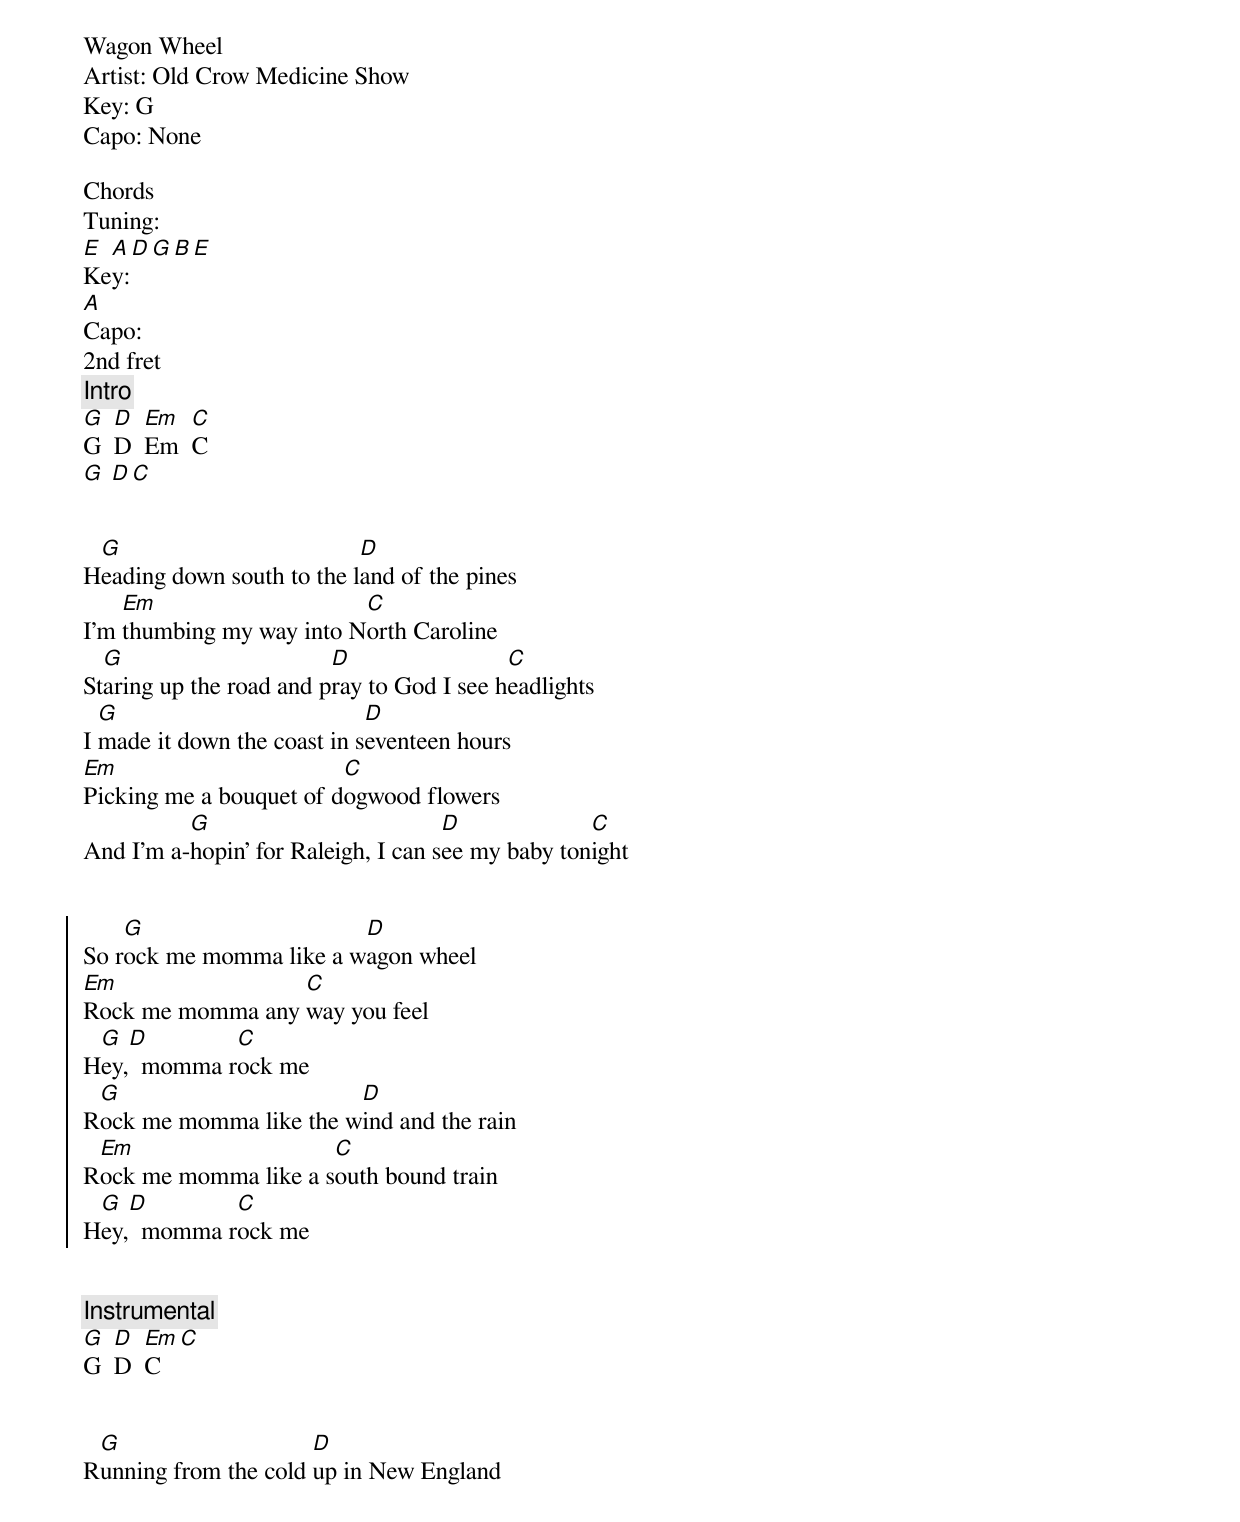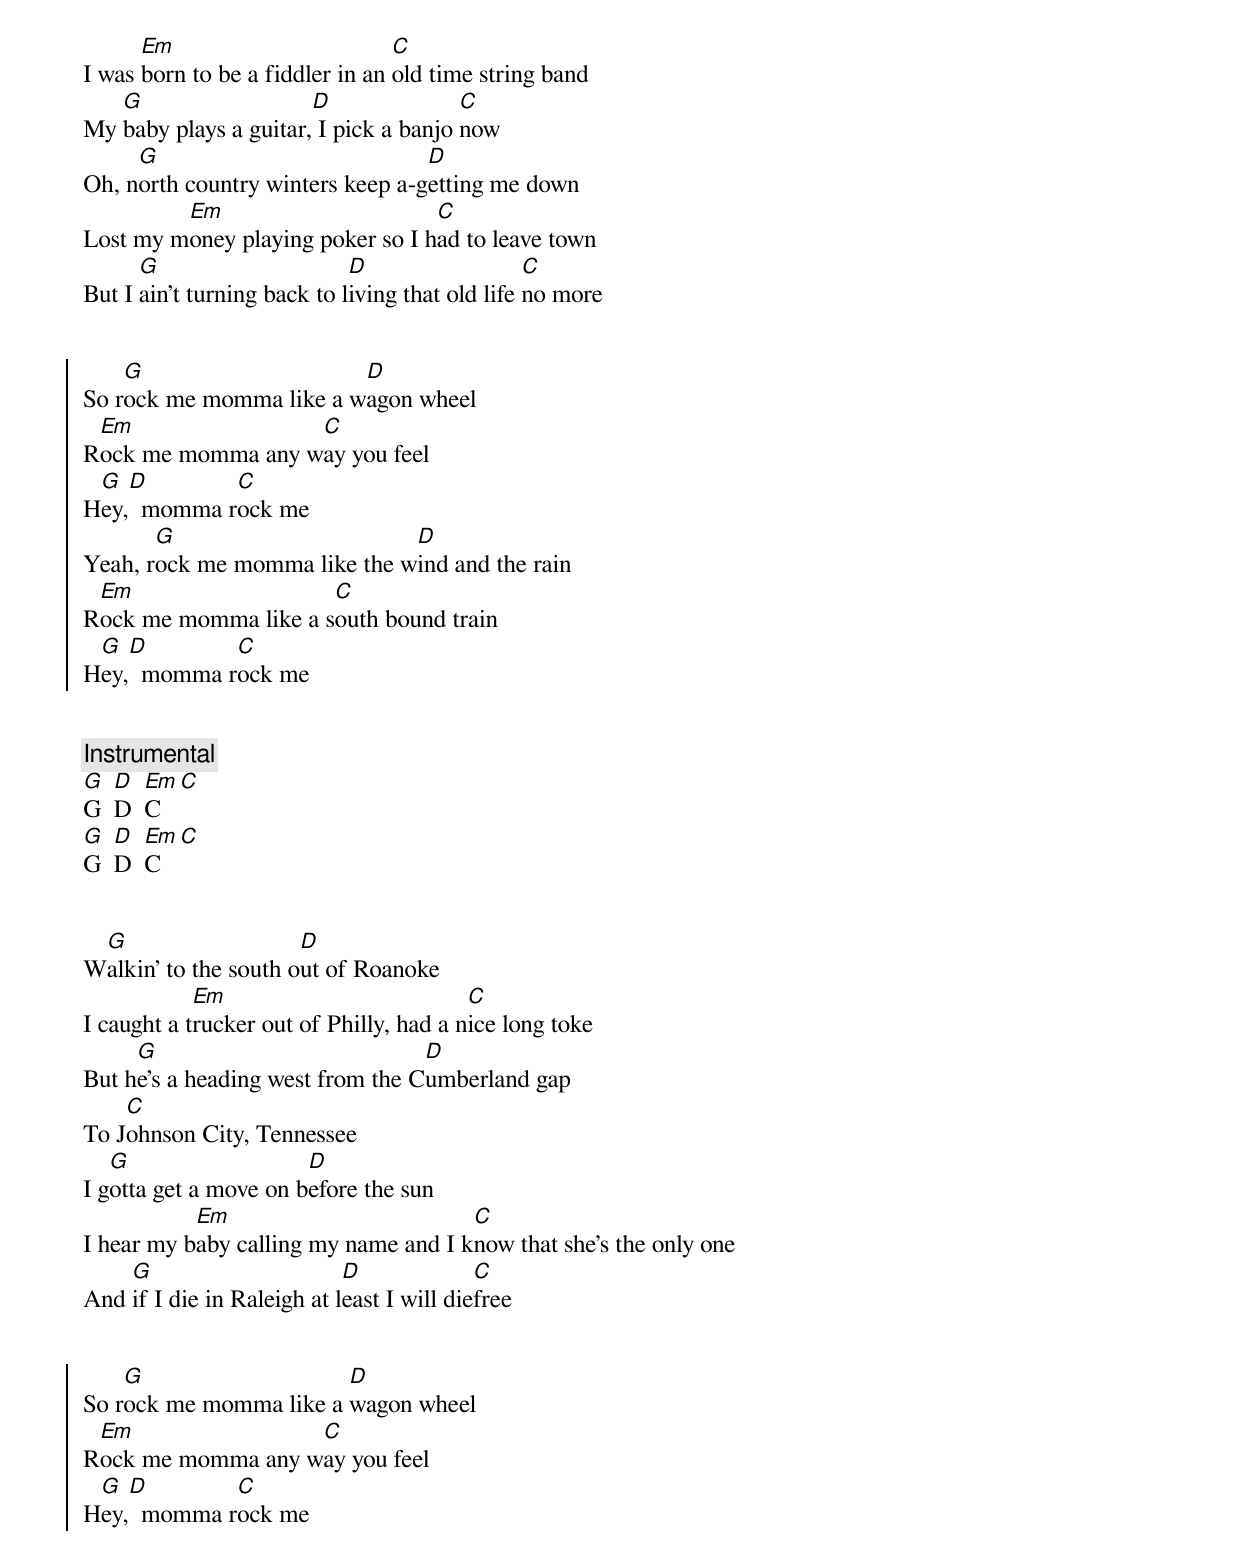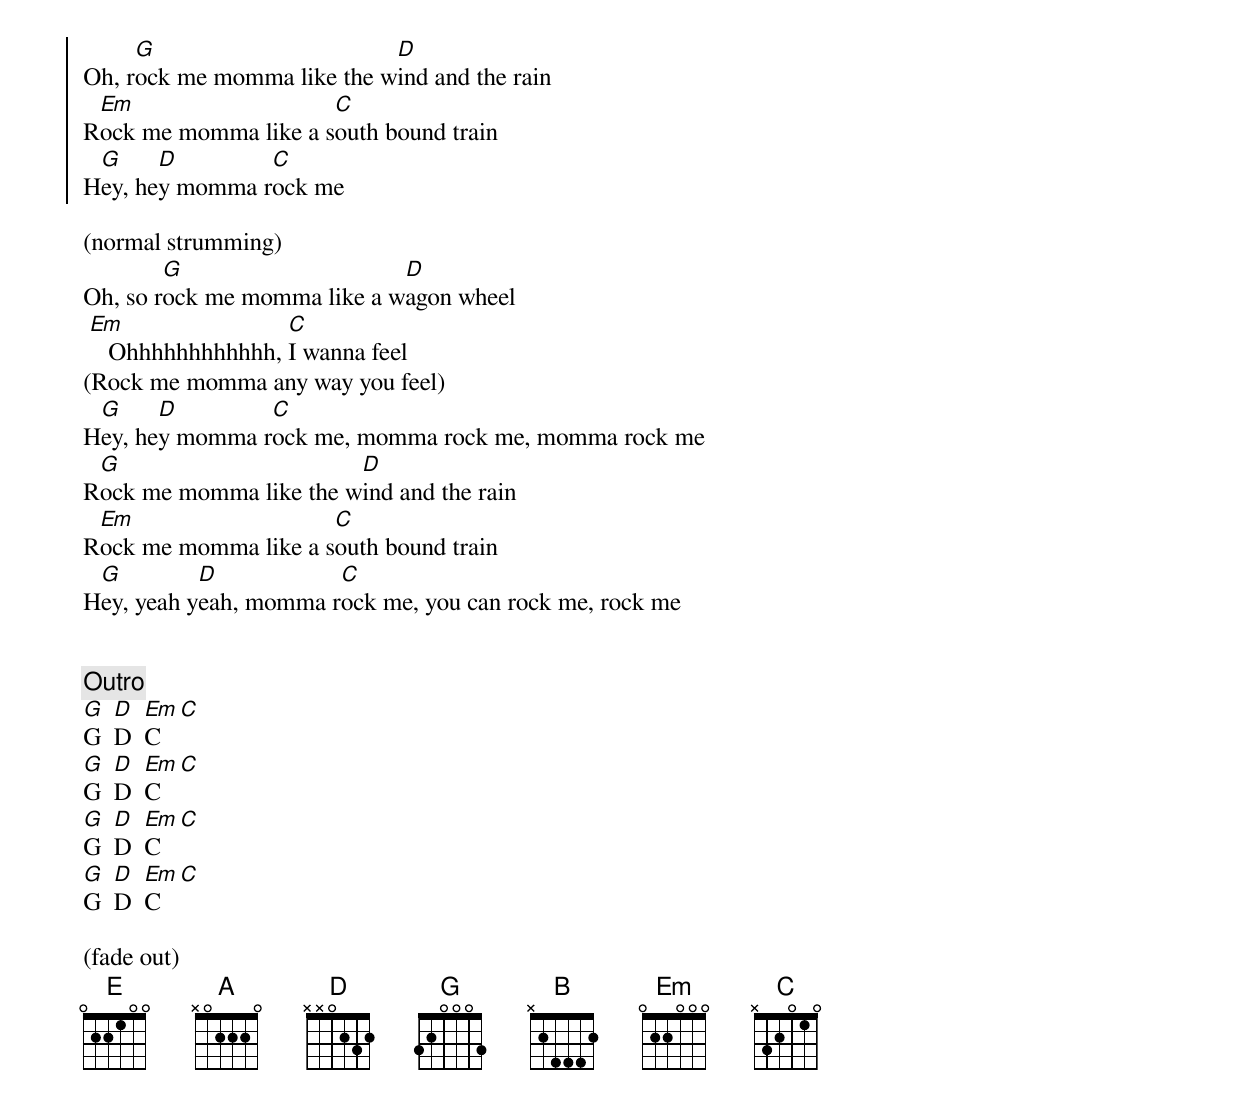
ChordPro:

Wagon Wheel
Artist: Old Crow Medicine Show
Key: G
Capo: None

Chords
Tuning:
[E]Ke[A]y:[D][G][B][E]
[A]Capo:
2nd fret
{comment: Intro}
[G]G  [D]D  [Em]Em  [C]C
[G] [D][C]


{start_of_verse}
H[G]eading down south to the l[D]and of the pines
I'm [Em]thumbing my way into N[C]orth Caroline
St[G]aring up the road and p[D]ray to God I see h[C]eadlights
I [G]made it down the coast in s[D]eventeen hours
[Em]Picking me a bouquet of d[C]ogwood flowers
And I'm a-[G]hopin' for Raleigh, I can s[D]ee my baby ton[C]ight
{end_of_verse}


{start_of_chorus}
So r[G]ock me momma like a w[D]agon wheel
[Em]Rock me momma any [C]way you feel
H[G]ey,[D]  momma r[C]ock me
R[G]ock me momma like the w[D]ind and the rain
R[Em]ock me momma like a s[C]outh bound train
H[G]ey,[D]  momma r[C]ock me
{end_of_chorus}


{comment: Instrumental}
[G]G  [D]D  [Em]C[C]


{start_of_verse}
R[G]unning from the cold [D]up in New England
I was [Em]born to be a fiddler in an [C]old time string band
My [G]baby plays a guitar,[D] I pick a banjo [C]now
Oh, n[G]orth country winters keep a-g[D]etting me down
Lost my m[Em]oney playing poker so I h[C]ad to leave town
But I [G]ain't turning back to l[D]iving that old life [C]no more
{end_of_verse}


{start_of_chorus}
So r[G]ock me momma like a w[D]agon wheel
R[Em]ock me momma any w[C]ay you feel
H[G]ey,[D]  momma r[C]ock me
Yeah, r[G]ock me momma like the w[D]ind and the rain
R[Em]ock me momma like a s[C]outh bound train
H[G]ey,[D]  momma r[C]ock me
{end_of_chorus}


{comment: Instrumental}
[G]G  [D]D  [Em]C[C]
[G]G  [D]D  [Em]C[C]


{start_of_verse}
W[G]alkin' to the south o[D]ut of Roanoke
I caught a t[Em]rucker out of Philly, had a n[C]ice long toke
But h[G]e's a heading west from the C[D]umberland gap
To J[C]ohnson City, Tennessee
I g[G]otta get a move on b[D]efore the sun
I hear my b[Em]aby calling my name and I k[C]now that she's the only one
And [G]if I die in Raleigh at l[D]east I will die[C]free
{end_of_verse}


{start_of_chorus}
So r[G]ock me momma like a [D]wagon wheel
R[Em]ock me momma any w[C]ay you feel
H[G]ey,[D]  momma r[C]ock me
Oh, r[G]ock me momma like the w[D]ind and the rain
R[Em]ock me momma like a s[C]outh bound train
H[G]ey, he[D]y momma r[C]ock me
{end_of_chorus}

(normal strumming)
Oh, so r[G]ock me momma like a w[D]agon wheel
 [Em]   Ohhhhhhhhhhhh, [C]I wanna feel
(Rock me momma any way you feel)
H[G]ey, he[D]y momma r[C]ock me, momma rock me, momma rock me
R[G]ock me momma like the w[D]ind and the rain
R[Em]ock me momma like a s[C]outh bound train
H[G]ey, yeah y[D]eah, momma r[C]ock me, you can rock me, rock me


{comment: Outro}
[G]G  [D]D  [Em]C[C]
[G]G  [D]D  [Em]C[C]
[G]G  [D]D  [Em]C[C]
[G]G  [D]D  [Em]C[C]

(fade out)
